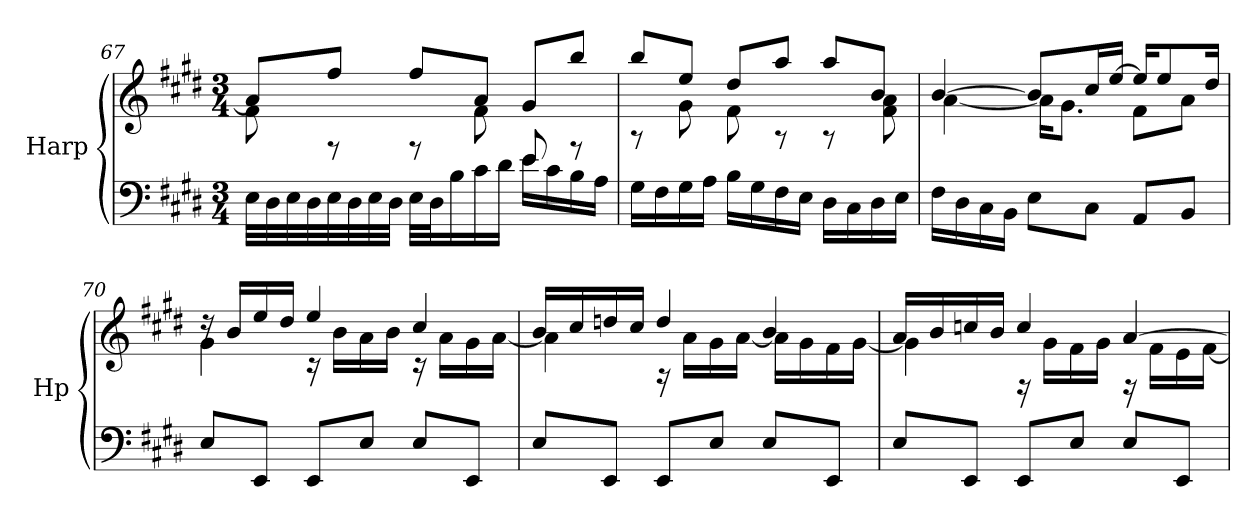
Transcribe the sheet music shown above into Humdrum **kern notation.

**kern	**kern
*part1	*part1
*staff2	*staff1
*I"Harp	*
*I'Hp	*
*clefF4	*clefG2
*k[f#c#g#d#]	*k[f#c#g#d#]
*M3/4	*M3/4
=67	=67
*^	*^
2ryy	32E\LLL	8a/L]	8f#\
.	32D#\	.	.
.	32E\	.	.
.	32D#\	.	.
.	32E\	8ff#/J	8rF
.	32D#\	.	.
.	32E\	.	.
.	32D#\JJJ	.	.
.	32E\LLL	8ff#/L	8rF
.	32D#\J	.	.
.	16B\	.	.
.	16c#\	8a/J	8f#\
.	16d#\JJ	.	.
8e/	16e\LL	8g#/L	8ryy
.	16c#\	.	.
8ryy	16B\	8bb/J	8rF
.	16A\JJ	.	.
*v	*v	*	*
!!LO:LB:g=z	!!
=68	=68	=68
16G#\LL	8bb/L	8rA
16F#\	.	.
16G#\	8ee/J	8g#\
16A\JJ	.	.
16B\LL	8dd#/L	8f#\
16G#\	.	.
16F#\	8aa/J	8rA
16E\JJ	.	.
16D#\LL	8aa/L	8rA
16C#\	.	.
16D#\	8b/J	8f#\ 8a\
16E\JJ	.	.
=69	=69	=69
16F#\LL	[4b/	[4a\
16D#\	.	.
16C#\	.	.
16BB\JJ	.	.
8E\L	8b/L]	16a\KL]
.	.	8.g#\J
8C#\J	16cc#/L	.
.	[16ee/JJ	.
8AA/L	16ee/KL]	8f#\L
.	8ee/	.
8BB/J	.	8a\J
.	16dd#/Jk	.
=70	=70	=70
8E/L	16rdd	4g#\
.	16b/LL	.
8EE/J	16ee/	.
.	16dd#/JJ	.
8EE/L	4ee/	16rc
.	.	16b\LL
8E/J	.	16a\
.	.	16b\JJ
8E/L	4cc#/	16rc
.	.	16a\LL
8EE/J	.	16g#\
.	.	[16a\JJ
!!LO:LB:g=z	!!
=71	=71	=71
8E/L	16b/LL	4a\]
.	16cc#/	.
8EE/J	16ddn/	.
.	16cc#/JJ	.
8EE/L	4dd/	16rA
.	.	16a\LL
8E/J	.	16g#\
.	.	[16a\JJ
8E/L	4b/	16a\LL]
.	.	16g#\
8EE/J	.	16f#\
.	.	[16g#\JJ
=72	=72	=72
8E/L	16a/LL	4g#\]
.	16b/	.
8EE/J	16ccn/	.
.	16b/JJ	.
8EE/L	4cc/	16rF
.	.	16g#\LL
8E/J	.	16f#\
.	.	16g#\JJ
8E/L	[4a/	16rF
.	.	16f#\LL
8EE/J	.	16e\
.	.	[16f#\JJ
*	*v	*v
=	=
*-	*-
